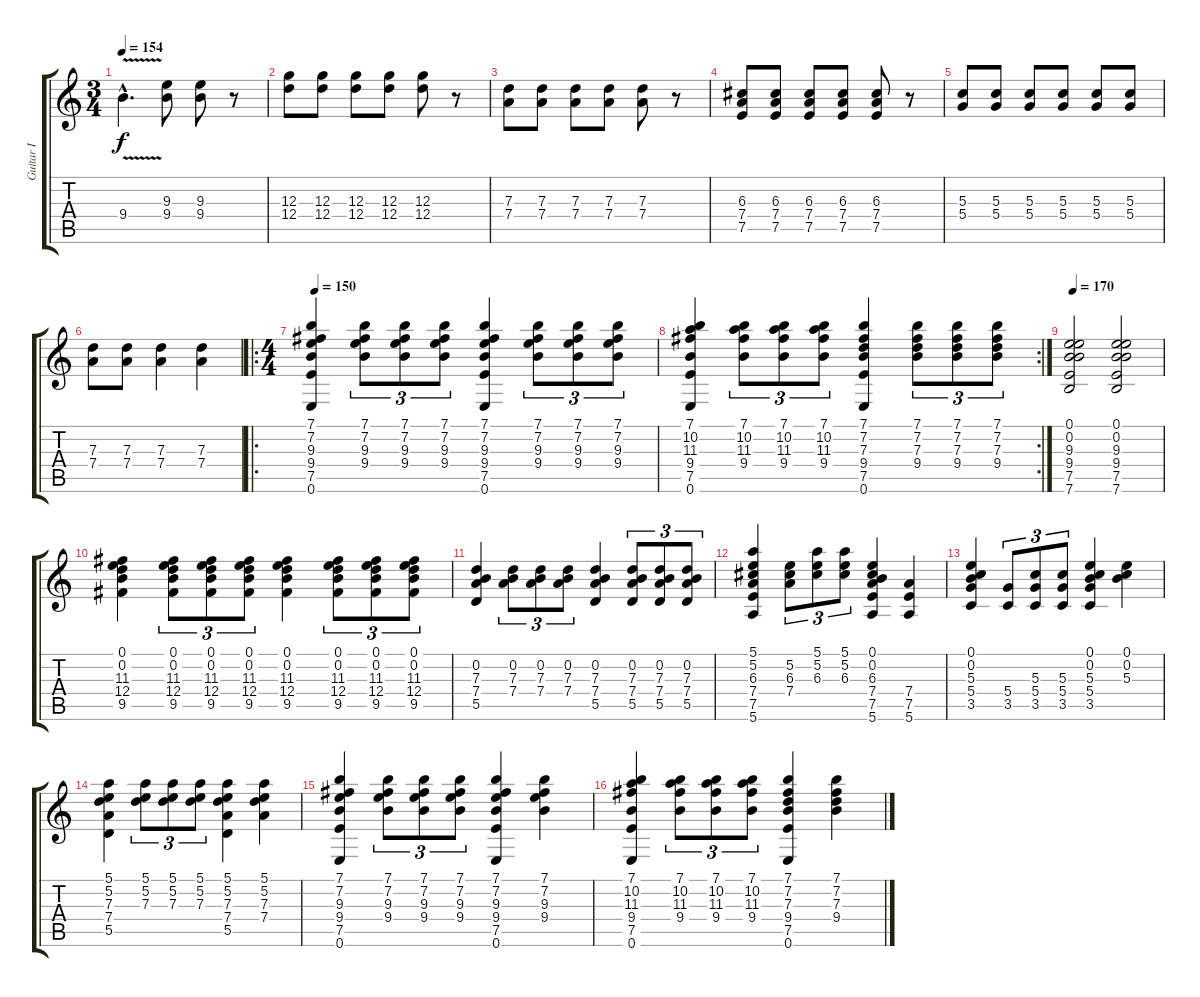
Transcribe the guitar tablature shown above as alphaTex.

\track ("Guitar I" "Guitar I") {instrument acousticguitarsteel}
\staff {score tabs}
\tuning (E4 B3 G3 D3 A2 E2) {hide}
\ts (3 4)
\tempo 154
\clef g2
\ks c
9.4{v hac}.4{d dy f} (9.3 9.4).8 (9.3 9.4).8 r.8 |
(12.3 12.4).8 (12.3 12.4).8 (12.3 12.4).8 (12.3 12.4).8 (12.3 12.4).8 r.8 |
(7.3 7.4).8 (7.3 7.4).8 (7.3 7.4).8 (7.3 7.4).8 (7.3 7.4).8 r.8 |
(6.3 7.4 7.5).8 (6.3 7.4 7.5).8 (6.3 7.4 7.5).8 (6.3 7.4 7.5).8 (6.3 7.4 7.5).8 r.8 |
(5.3 5.4).8 (5.3 5.4).8 (5.3 5.4).8 (5.3 5.4).8 (5.3 5.4).8 (5.3 5.4).8 |
(7.3 7.4).8 (7.3 7.4).8 (7.3 7.4).4 (7.3 7.4).4 |
\ro
\ts (4 4)
\tempo 150
(7.1 7.2 9.3 9.4 7.5 0.6).4 (7.1 7.2 9.3 9.4).8{tu (3 2)} (7.1 7.2 9.3 9.4).8{tu (3 2)} (7.1 7.2 9.3 9.4).8{tu (3 2)} (7.1 7.2 9.3 9.4 7.5 0.6).4 (7.1 7.2 9.3 9.4).8{tu (3 2)} (7.1 7.2 9.3 9.4).8{tu (3 2)} (7.1 7.2 9.3 9.4).8{tu (3 2)} |
\rc 2
(7.1 10.2 11.3 9.4 7.5 0.6).4 (7.1 10.2 11.3 9.4).8{tu (3 2)} (7.1 10.2 11.3 9.4).8{tu (3 2)} (7.1 10.2 11.3 9.4).8{tu (3 2)} (7.1 7.2 7.3 9.4 7.5 0.6).4 (7.1 7.2 7.3 9.4).8{tu (3 2)} (7.1 7.2 7.3 9.4).8{tu (3 2)} (7.1 7.2 7.3 9.4).8{tu (3 2)} |
\tempo 170
(0.1 0.2 9.3 9.4 7.5 7.6).2 (0.1 0.2 9.3 9.4 7.5 7.6).2 |
(0.1 0.2 11.3 12.4 9.5).4 (0.1 0.2 11.3 12.4 9.5).8{tu (3 2)} (0.1 0.2 11.3 12.4 9.5).8{tu (3 2)} (0.1 0.2 11.3 12.4 9.5).8{tu (3 2)} (0.1 0.2 11.3 12.4 9.5).4 (0.1 0.2 11.3 12.4 9.5).8{tu (3 2)} (0.1 0.2 11.3 12.4 9.5).8{tu (3 2)} (0.1 0.2 11.3 12.4 9.5).8{tu (3 2)} |
(0.2 7.3 7.4 5.5).4 (0.2 7.3 7.4).8{tu (3 2)} (0.2 7.3 7.4).8{tu (3 2)} (0.2 7.3 7.4).8{tu (3 2)} (0.2 7.3 7.4 5.5).4 (0.2 7.3 7.4 5.5).8{tu (3 2)} (0.2 7.3 7.4 5.5).8{tu (3 2)} (0.2 7.3 7.4 5.5).8{tu (3 2)} |
(5.1 5.2 6.3 7.4 7.5 5.6).4 (5.2 6.3 7.4).8{tu (3 2)} (5.1 5.2 6.3).8{tu (3 2)} (5.1 5.2 6.3).8{tu (3 2)} (0.1 0.2 6.3 7.4 7.5 5.6).4 (7.4 7.5 5.6).4 |
(0.1 0.2 5.3 5.4 3.5).4 (5.4 3.5).8{tu (3 2)} (5.3 5.4 3.5).8{tu (3 2)} (5.3 5.4 3.5).8{tu (3 2)} (0.1 0.2 5.3 5.4 3.5).4 (0.1 0.2 5.3).4 |
(5.1 5.2 7.3 7.4 5.5).4 (5.1 5.2 7.3).8{tu (3 2)} (5.1 5.2 7.3).8{tu (3 2)} (5.1 5.2 7.3).8{tu (3 2)} (5.1 5.2 7.3 7.4 5.5).4 (5.1 5.2 7.3 7.4).4 |
(7.1 7.2 9.3 9.4 7.5 0.6).4 (7.1 7.2 9.3 9.4).8{tu (3 2)} (7.1 7.2 9.3 9.4).8{tu (3 2)} (7.1 7.2 9.3 9.4).8{tu (3 2)} (7.1 7.2 9.3 9.4 7.5 0.6).4 (7.1 7.2 9.3 9.4).4 |
(7.1 10.2 11.3 9.4 7.5 0.6).4 (7.1 10.2 11.3 9.4).8{tu (3 2)} (7.1 10.2 11.3 9.4).8{tu (3 2)} (7.1 10.2 11.3 9.4).8{tu (3 2)} (7.1 7.2 7.3 9.4 7.5 0.6).4 (7.1 7.2 7.3 9.4).4
